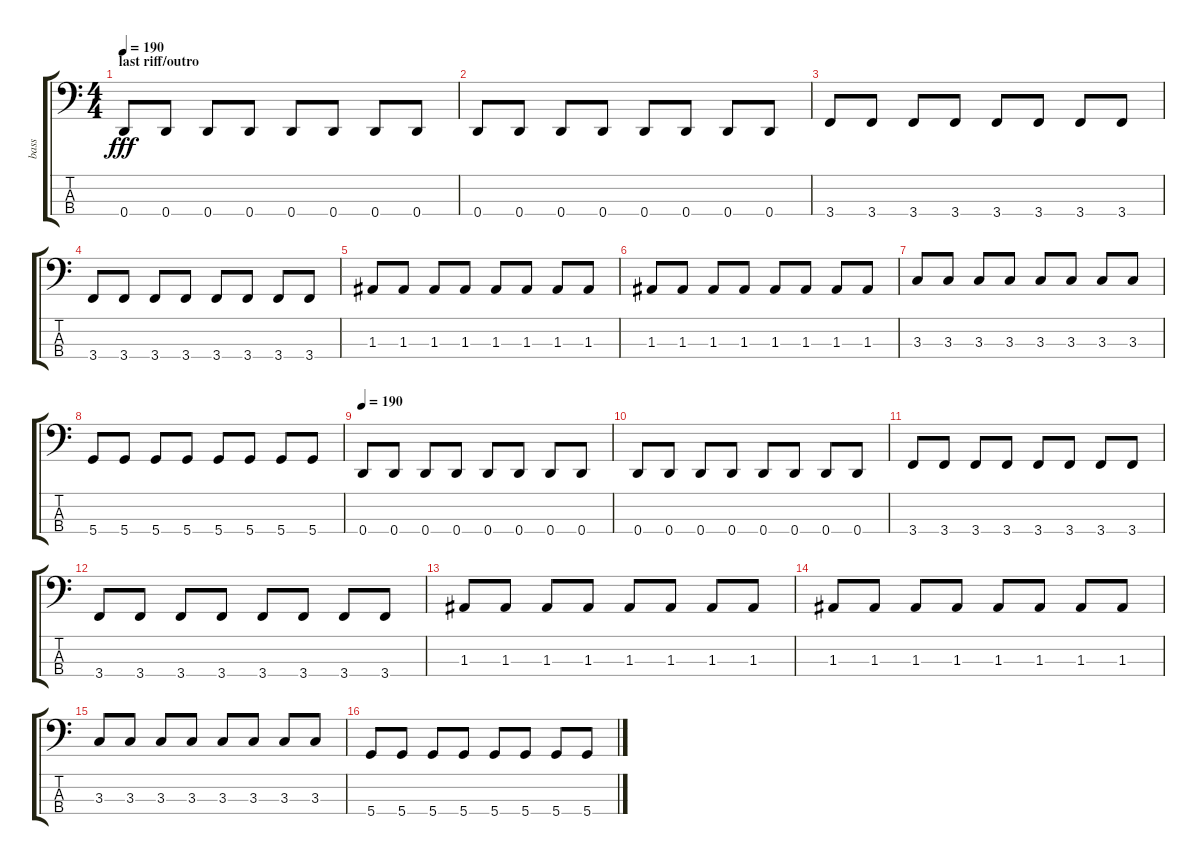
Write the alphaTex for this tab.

\track ("bass" "bass") {instrument electricbassfinger}
\staff {score tabs}
\tuning (G2 D2 A1 D1) {hide}
\ts (4 4)
\section ("" "last riff/outro")
\tempo 190
\clef f4
\ks c
0.4.8{dy fff} 0.4.8 0.4.8 0.4.8 0.4.8 0.4.8 0.4.8 0.4.8 |
0.4.8 0.4.8 0.4.8 0.4.8 0.4.8 0.4.8 0.4.8 0.4.8 |
3.4.8 3.4.8 3.4.8 3.4.8 3.4.8 3.4.8 3.4.8 3.4.8 |
3.4.8 3.4.8 3.4.8 3.4.8 3.4.8 3.4.8 3.4.8 3.4.8 |
1.3.8 1.3.8 1.3.8 1.3.8 1.3.8 1.3.8 1.3.8 1.3.8 |
1.3.8 1.3.8 1.3.8 1.3.8 1.3.8 1.3.8 1.3.8 1.3.8 |
3.3.8 3.3.8 3.3.8 3.3.8 3.3.8 3.3.8 3.3.8 3.3.8 |
5.4.8 5.4.8 5.4.8 5.4.8 5.4.8 5.4.8 5.4.8 5.4.8 |
\tempo 190
0.4.8 0.4.8 0.4.8 0.4.8 0.4.8 0.4.8 0.4.8 0.4.8 |
0.4.8 0.4.8 0.4.8 0.4.8 0.4.8 0.4.8 0.4.8 0.4.8 |
3.4.8 3.4.8 3.4.8 3.4.8 3.4.8 3.4.8 3.4.8 3.4.8 |
3.4.8 3.4.8 3.4.8 3.4.8 3.4.8 3.4.8 3.4.8 3.4.8 |
1.3.8 1.3.8 1.3.8 1.3.8 1.3.8 1.3.8 1.3.8 1.3.8 |
1.3.8 1.3.8 1.3.8 1.3.8 1.3.8 1.3.8 1.3.8 1.3.8 |
3.3.8 3.3.8 3.3.8 3.3.8 3.3.8 3.3.8 3.3.8 3.3.8 |
5.4.8 5.4.8 5.4.8 5.4.8 5.4.8 5.4.8 5.4.8 5.4.8
